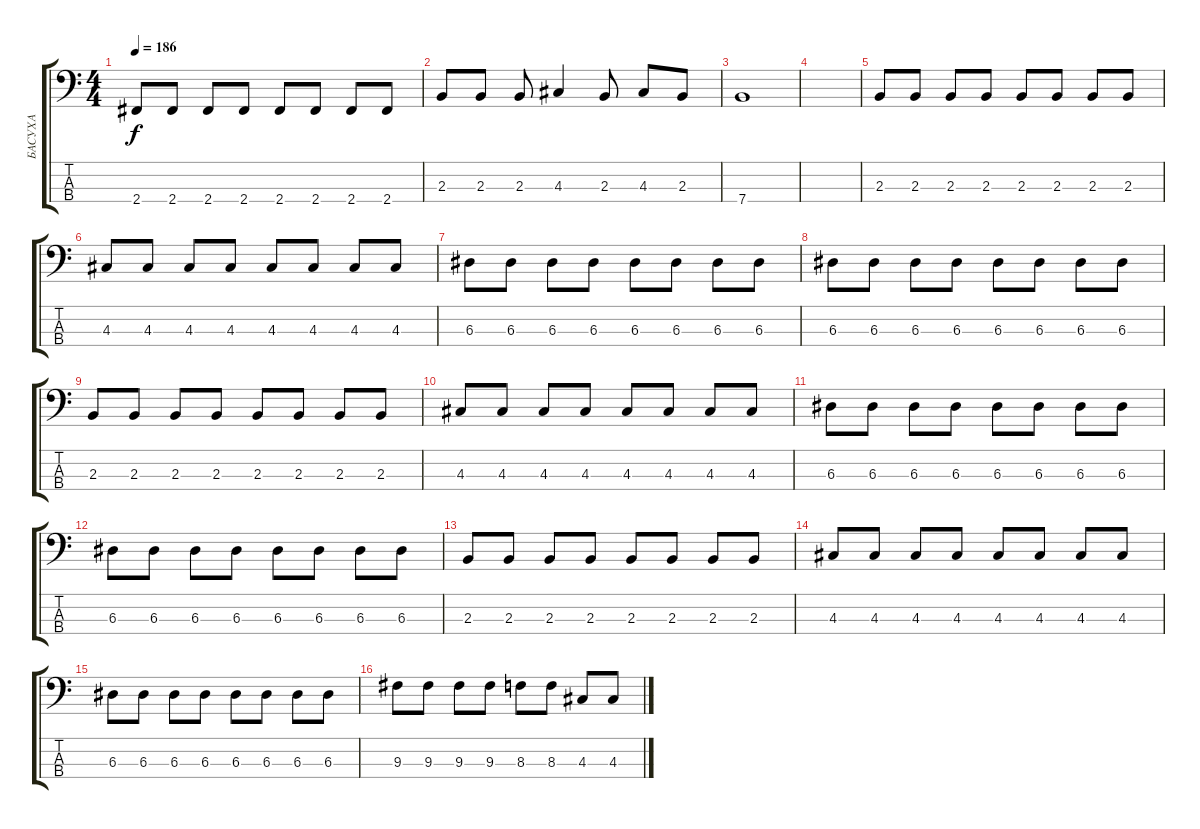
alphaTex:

\track ("БАСУХА" "БАСУХА") {instrument electricbasspick}
\staff {score tabs}
\tuning (G2 D2 A1 E1) {hide}
\ts (4 4)
\tempo 186
\clef f4
\ks c
2.4.8{dy f} 2.4.8 2.4.8 2.4.8 2.4.8 2.4.8 2.4.8 2.4.8 |
2.3.8 2.3.8 2.3.8 4.3.4 2.3.8 4.3.8 2.3.8 |
7.4.1 |
|
2.3.8 2.3.8 2.3.8 2.3.8 2.3.8 2.3.8 2.3.8 2.3.8 |
4.3.8 4.3.8 4.3.8 4.3.8 4.3.8 4.3.8 4.3.8 4.3.8 |
6.3.8 6.3.8 6.3.8 6.3.8 6.3.8 6.3.8 6.3.8 6.3.8 |
6.3.8 6.3.8 6.3.8 6.3.8 6.3.8 6.3.8 6.3.8 6.3.8 |
2.3.8 2.3.8 2.3.8 2.3.8 2.3.8 2.3.8 2.3.8 2.3.8 |
4.3.8 4.3.8 4.3.8 4.3.8 4.3.8 4.3.8 4.3.8 4.3.8 |
6.3.8 6.3.8 6.3.8 6.3.8 6.3.8 6.3.8 6.3.8 6.3.8 |
6.3.8 6.3.8 6.3.8 6.3.8 6.3.8 6.3.8 6.3.8 6.3.8 |
2.3.8 2.3.8 2.3.8 2.3.8 2.3.8 2.3.8 2.3.8 2.3.8 |
4.3.8 4.3.8 4.3.8 4.3.8 4.3.8 4.3.8 4.3.8 4.3.8 |
6.3.8 6.3.8 6.3.8 6.3.8 6.3.8 6.3.8 6.3.8 6.3.8 |
9.3.8 9.3.8 9.3.8 9.3.8 8.3.8 8.3.8 4.3.8 4.3.8
